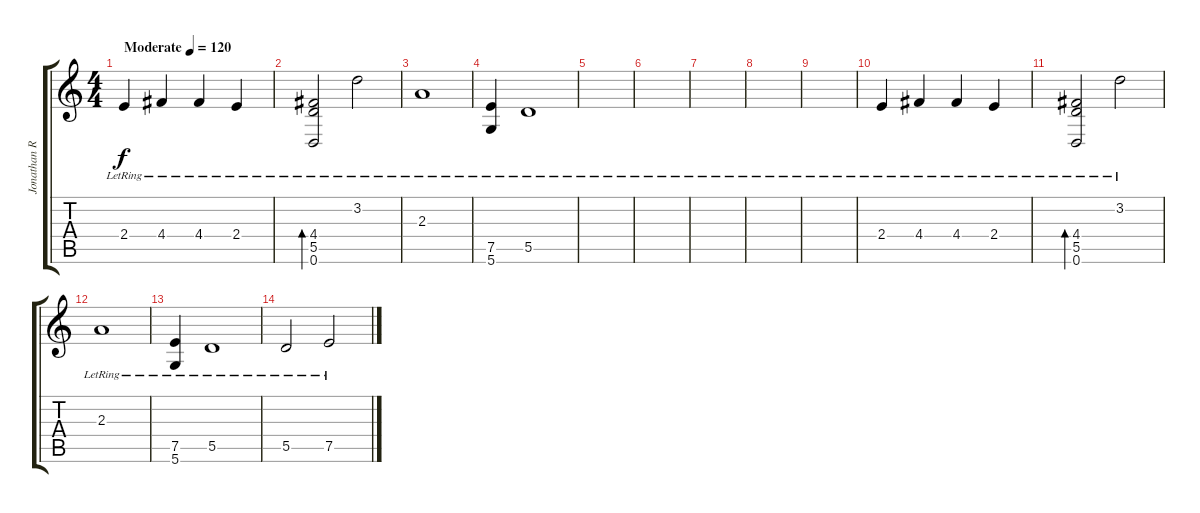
\track ("Jonathan Rhys Meyers" "Jonathan R") {instrument acousticguitarsteel}
\staff {score tabs}
\tuning (E4 B3 G3 D3 A2 D2) {hide}
\ts (4 4)
\tempo (120 "Moderate")
\clef g2
\ks c
2.4{lr}.4{dy f instrument acousticguitarsteel} 4.4{lr}.4 4.4{lr}.4 2.4{lr}.4 |
(4.4{lr} 5.5{lr} 0.6).2{bd 480} 3.2{lr}.2 |
2.3{lr}.1 |
(7.5{lr} 5.6{lr}).4 5.5{lr}.1 |
|
|
|
|
|
2.4{lr}.4 4.4{lr}.4 4.4{lr}.4 2.4{lr}.4 |
(4.4{lr} 5.5{lr} 0.6{lr}).2{bd 480} 3.2{lr}.2 |
2.3{lr}.1 |
(7.5{lr} 5.6{lr}).4 5.5{lr}.1 |
5.5{lr}.2 7.5{lr}.2
